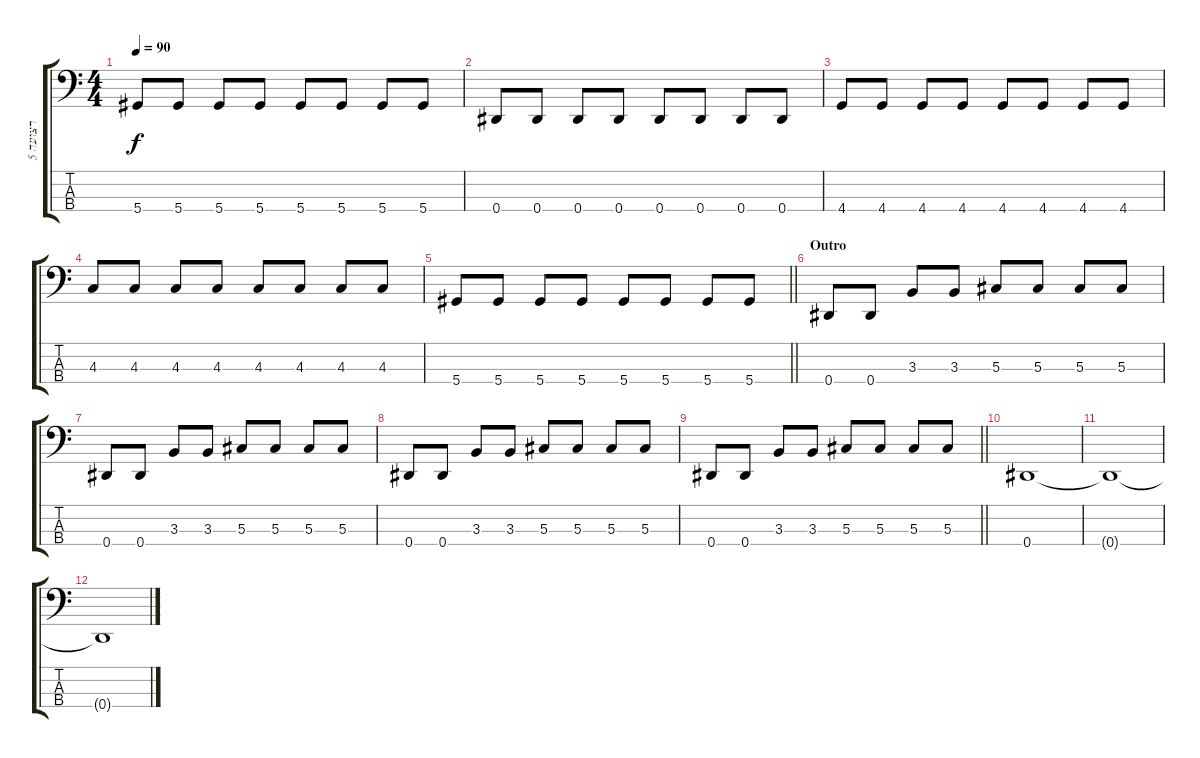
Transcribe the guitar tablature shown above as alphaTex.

\track ("רצועה 5" "רצועה 5") {instrument electricbassfinger}
\staff {score tabs}
\tuning (Gb2 Db2 Ab1 Eb1) {hide}
\ts (4 4)
\tempo 90
\clef f4
\ks c
5.4.8{dy f} 5.4.8 5.4.8 5.4.8 5.4.8 5.4.8 5.4.8 5.4.8 |
0.4.8 0.4.8 0.4.8 0.4.8 0.4.8 0.4.8 0.4.8 0.4.8 |
4.4.8 4.4.8 4.4.8 4.4.8 4.4.8 4.4.8 4.4.8 4.4.8 |
4.3.8 4.3.8 4.3.8 4.3.8 4.3.8 4.3.8 4.3.8 4.3.8 |
\barLineRight lightlight
5.4.8 5.4.8 5.4.8 5.4.8 5.4.8 5.4.8 5.4.8 5.4.8 |
\section ("" "Outro")
0.4.8 0.4.8 3.3.8 3.3.8 5.3.8 5.3.8 5.3.8 5.3.8 |
0.4.8 0.4.8 3.3.8 3.3.8 5.3.8 5.3.8 5.3.8 5.3.8 |
0.4.8 0.4.8 3.3.8 3.3.8 5.3.8 5.3.8 5.3.8 5.3.8 |
\barLineRight lightlight
0.4.8 0.4.8 3.3.8 3.3.8 5.3.8 5.3.8 5.3.8 5.3.8 |
0.4.1 |
0.4{t}.1 |
0.4{t}.1
